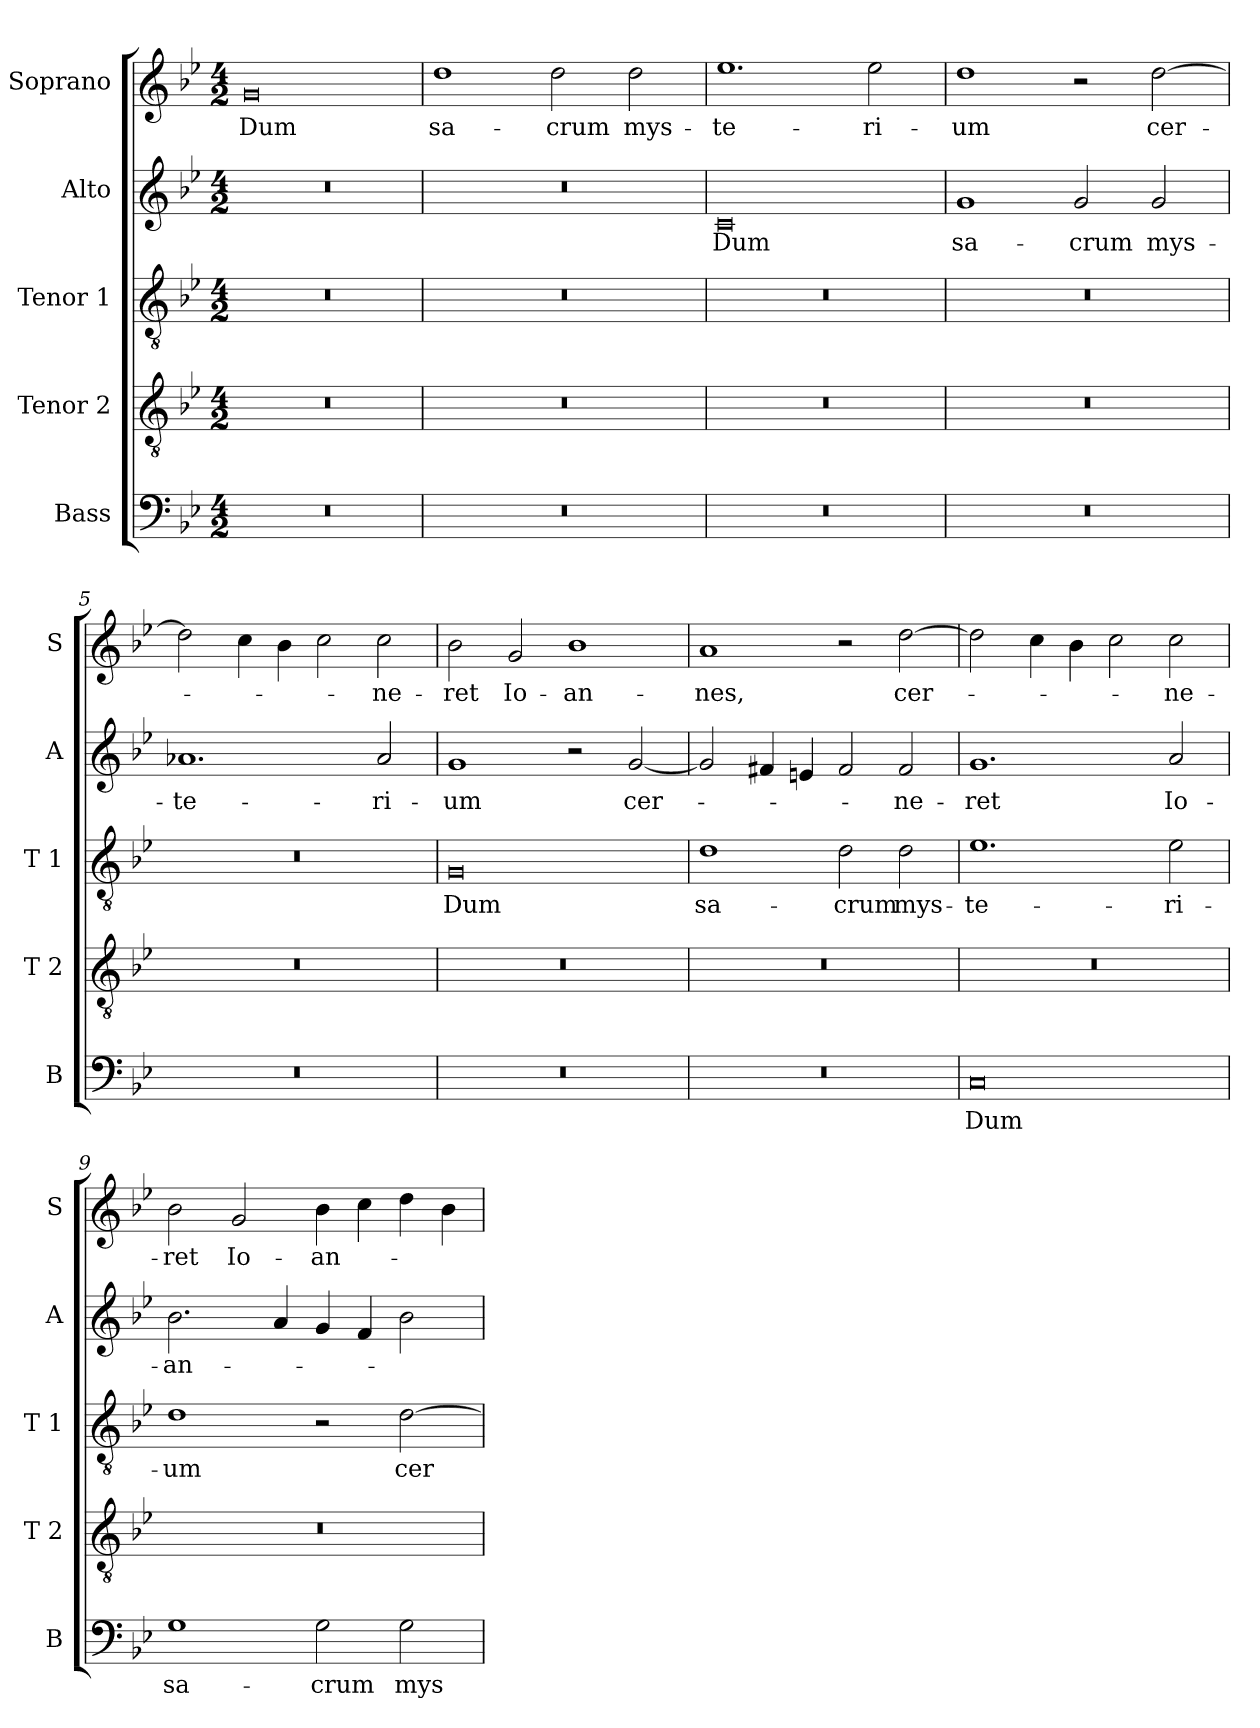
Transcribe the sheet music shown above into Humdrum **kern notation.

**kern	**text	**kern	**kern	**text	**kern	**text	**kern	**text
*part5	*part5	*part4	*part3	*part3	*part2	*part2	*part1	*part1
*staff5	*staff5	*staff4	*staff3	*staff3	*staff2	*staff2	*staff1	*staff1
*I"Bass	*	*I"Tenor 2	*I"Tenor 1	*	*I"Alto	*	*I"Soprano	*
*I'B	*	*I'T 2	*I'T 1	*	*I'A	*	*I'S	*
*clefF4	*	*clefGv2	*clefGv2	*	*clefG2	*	*clefG2	*
*k[b-e-]	*	*k[b-e-]	*k[b-e-]	*	*k[b-e-]	*	*k[b-e-]	*
*B-:	*	*B-:	*B-:	*	*B-:	*	*B-:	*
*M4/2	*	*M4/2	*M4/2	*	*M4/2	*	*M4/2	*
=1	=1	=1	=1	=1	=1	=1	=1	=1
!	!	!	!	!	!	!	!	!LO:LY:b
0r	.	0r	0r	.	0r	.	0g	Dum
=2	=2	=2	=2	=2	=2	=2	=2	=2
!	!	!	!	!	!	!	!	!LO:LY:b
0r	.	0r	0r	.	0r	.	1dd	sa-
!	!	!	!	!	!	!	!	!LO:LY:b
.	.	.	.	.	.	.	2dd\	-crum
!	!	!	!	!	!	!	!	!LO:LY:b
.	.	.	.	.	.	.	2dd\	mys-
=3	=3	=3	=3	=3	=3	=3	=3	=3
!	!	!	!	!	!	!LO:LY:b	!	!LO:LY:b
0r	.	0r	0r	.	0c	Dum	1.ee-	-te-
!	!	!	!	!	!	!	!	!LO:LY:b
.	.	.	.	.	.	.	2ee-\	-ri-
=4	=4	=4	=4	=4	=4	=4	=4	=4
!	!	!	!	!	!	!LO:LY:b	!	!LO:LY:b
0r	.	0r	0r	.	1g	sa-	1dd	-um
!	!	!	!	!	!	!LO:LY:b	!	!
.	.	.	.	.	2g/	-crum	2r	.
!	!	!	!	!	!	!LO:LY:b	!	!LO:LY:b
.	.	.	.	.	2g/	mys-	[2dd\	cer-
=5	=5	=5	=5	=5	=5	=5	=5	=5
!	!	!	!	!	!	!LO:LY:b	!	!
0r	.	0r	0r	.	1.a-X	-te-	2dd\]	.
.	.	.	.	.	.	.	4cc\	.
.	.	.	.	.	.	.	4b-\	.
.	.	.	.	.	.	.	2cc\	.
!	!	!	!	!	!	!LO:LY:b	!	!LO:LY:b
.	.	.	.	.	2a-/	-ri-	2cc\	-ne-
=6	=6	=6	=6	=6	=6	=6	=6	=6
!	!	!	!	!LO:LY:b	!	!LO:LY:b	!	!LO:LY:b
0r	.	0r	0G	Dum	1g	-um	2b-\	-ret
!	!	!	!	!	!	!	!	!LO:LY:b
.	.	.	.	.	.	.	2g/	Io-
!	!	!	!	!	!	!	!	!LO:LY:b
.	.	.	.	.	2r	.	1b-	-an-
!	!	!	!	!	!	!LO:LY:b	!	!
.	.	.	.	.	[2g/	cer-	.	.
!!LO:LB:g=z
=7	=7	=7	=7	=7	=7	=7	=7	=7
!	!	!	!	!LO:LY:b	!	!	!	!LO:LY:b
0r	.	0r	1d	sa-	2g/]	.	1a	-nes,
.	.	.	.	.	4f#X/	.	.	.
.	.	.	.	.	4en/	.	.	.
!	!	!	!	!LO:LY:b	!	!	!	!
.	.	.	2d\	-crum	2f#/	.	2r	.
!	!	!	!	!LO:LY:b	!	!LO:LY:b	!	!LO:LY:b
.	.	.	2d\	mys-	2f#/	-ne-	[2dd\	cer-
=8	=8	=8	=8	=8	=8	=8	=8	=8
!	!LO:LY:b	!	!	!LO:LY:b	!	!LO:LY:b	!	!
0C	Dum	0r	1.e-	-te-	1.g	-ret	2dd\]	.
.	.	.	.	.	.	.	4cc\	.
.	.	.	.	.	.	.	4b-\	.
.	.	.	.	.	.	.	2cc\	.
!	!	!	!	!LO:LY:b	!	!LO:LY:b	!	!LO:LY:b
.	.	.	2e-\	-ri-	2a/	Io-	2cc\	-ne-
=9	=9	=9	=9	=9	=9	=9	=9	=9
!	!LO:LY:b	!	!	!LO:LY:b	!	!LO:LY:b	!	!LO:LY:b
1G	sa-	0r	1d	-um	2.b-\	-an-	2b-\	-ret
!	!	!	!	!	!	!	!	!LO:LY:b
.	.	.	.	.	.	.	2g/	Io-
.	.	.	.	.	4a/	.	.	.
!	!LO:LY:b	!	!	!	!	!	!	!LO:LY:b
2G\	-crum	.	2r	.	4g/	.	4b-\	-an-
.	.	.	.	.	4f/	.	4cc\	.
!	!LO:LY:b	!	!	!LO:LY:b	!	!	!	!
2G\	mys-	.	[2d\	cer-	2b-\	.	4dd\	.
.	.	.	.	.	.	.	4b-\	.
=	=	=	=	=	=	=	=	=
*-	*-	*-	*-	*-	*-	*-	*-	*-
